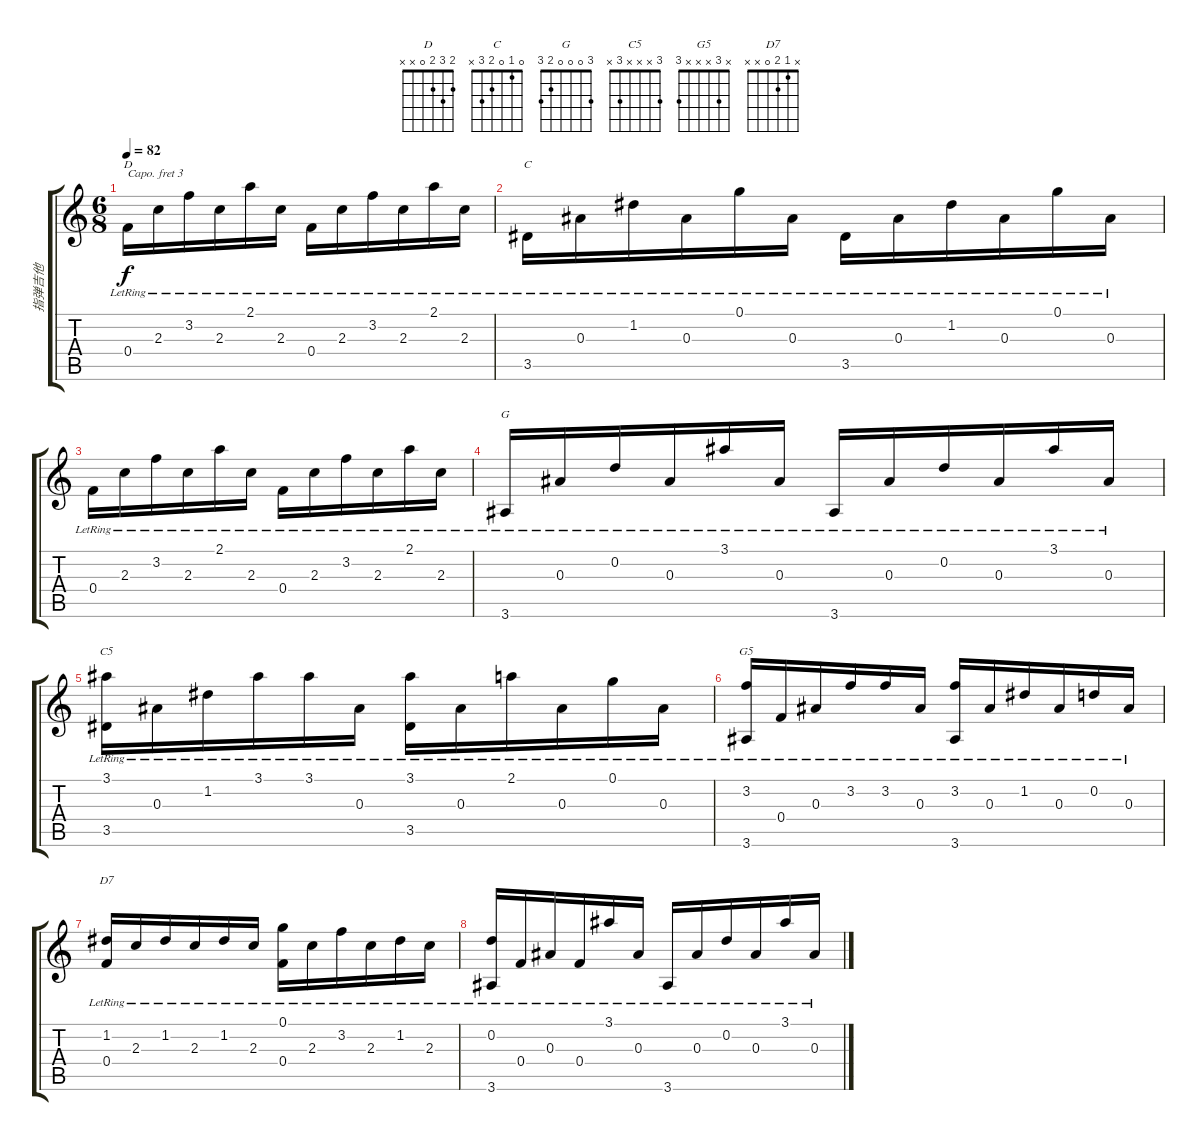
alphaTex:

\track ("指弹吉他" "指弹吉他") {instrument acousticguitarnylon}
\staff {score tabs}
\capo 3
\tuning (E4 B3 G3 D3 A2 E2) {hide}
\chord ("D" 2 3 2 0 x x)
\chord ("C" 0 1 0 2 3 x)
\chord ("G" 3 0 0 0 2 3)
\chord ("C5" 3 x x x 3 x)
\chord ("G5" x 3 x x x 3)
\chord ("D7" x 1 2 0 x x)
\ts (6 8)
\tempo 82
\clef g2
\ks c
0.4{lr}.16{ch "D" dy f} 2.3{lr}.16 3.2{lr}.16 2.3{lr}.16 2.1{lr}.16 2.3{lr}.16 0.4{lr}.16 2.3{lr}.16 3.2{lr}.16 2.3{lr}.16 2.1{lr}.16 2.3{lr}.16 |
3.5{lr}.16{ch "C"} 0.3{lr}.16 1.2{lr}.16 0.3{lr}.16 0.1{lr}.16 0.3{lr}.16 3.5{lr}.16 0.3{lr}.16 1.2{lr}.16 0.3{lr}.16 0.1{lr}.16 0.3{lr}.16 |
0.4{lr}.16 2.3{lr}.16 3.2{lr}.16 2.3{lr}.16 2.1{lr}.16 2.3{lr}.16 0.4{lr}.16 2.3{lr}.16 3.2{lr}.16 2.3{lr}.16 2.1{lr}.16 2.3{lr}.16 |
3.6{lr}.16{ch "G"} 0.3{lr}.16 0.2{lr}.16 0.3{lr}.16 3.1{lr}.16 0.3{lr}.16 3.6{lr}.16 0.3{lr}.16 0.2{lr}.16 0.3{lr}.16 3.1{lr}.16 0.3{lr}.16 |
(3.1{lr} 3.5{lr}).16{ch "C5"} 0.3{lr}.16 1.2{lr}.16 3.1{lr}.16 3.1{lr}.16 0.3{lr}.16 (3.1{lr} 3.5{lr}).16 0.3{lr}.16 2.1{lr}.16 0.3{lr}.16 0.1{lr}.16 0.3{lr}.16 |
(3.2{lr} 3.6{lr}).16{ch "G5"} 0.4{lr}.16 0.3{lr}.16 3.2{lr}.16 3.2{lr}.16 0.3{lr}.16 (3.2{lr} 3.6{lr}).16 0.3{lr}.16 1.2{lr}.16 0.3{lr}.16 0.2{lr}.16 0.3{lr}.16 |
(1.2{lr} 0.4{lr}).16{ch "D7"} 2.3{lr}.16 1.2{lr}.16 2.3{lr}.16 1.2{lr}.16 2.3{lr}.16 (0.1{lr} 0.4{lr}).16 2.3{lr}.16 3.2{lr}.16 2.3{lr}.16 1.2{lr}.16 2.3{lr}.16 |
(0.2{lr} 3.6{lr}).16 0.4{lr}.16 0.3{lr}.16 0.4{lr}.16 3.1{lr}.16 0.3{lr}.16 3.6{lr}.16 0.3{lr}.16 0.2{lr}.16 0.3{lr}.16 3.1{lr}.16 0.3{lr}.16
